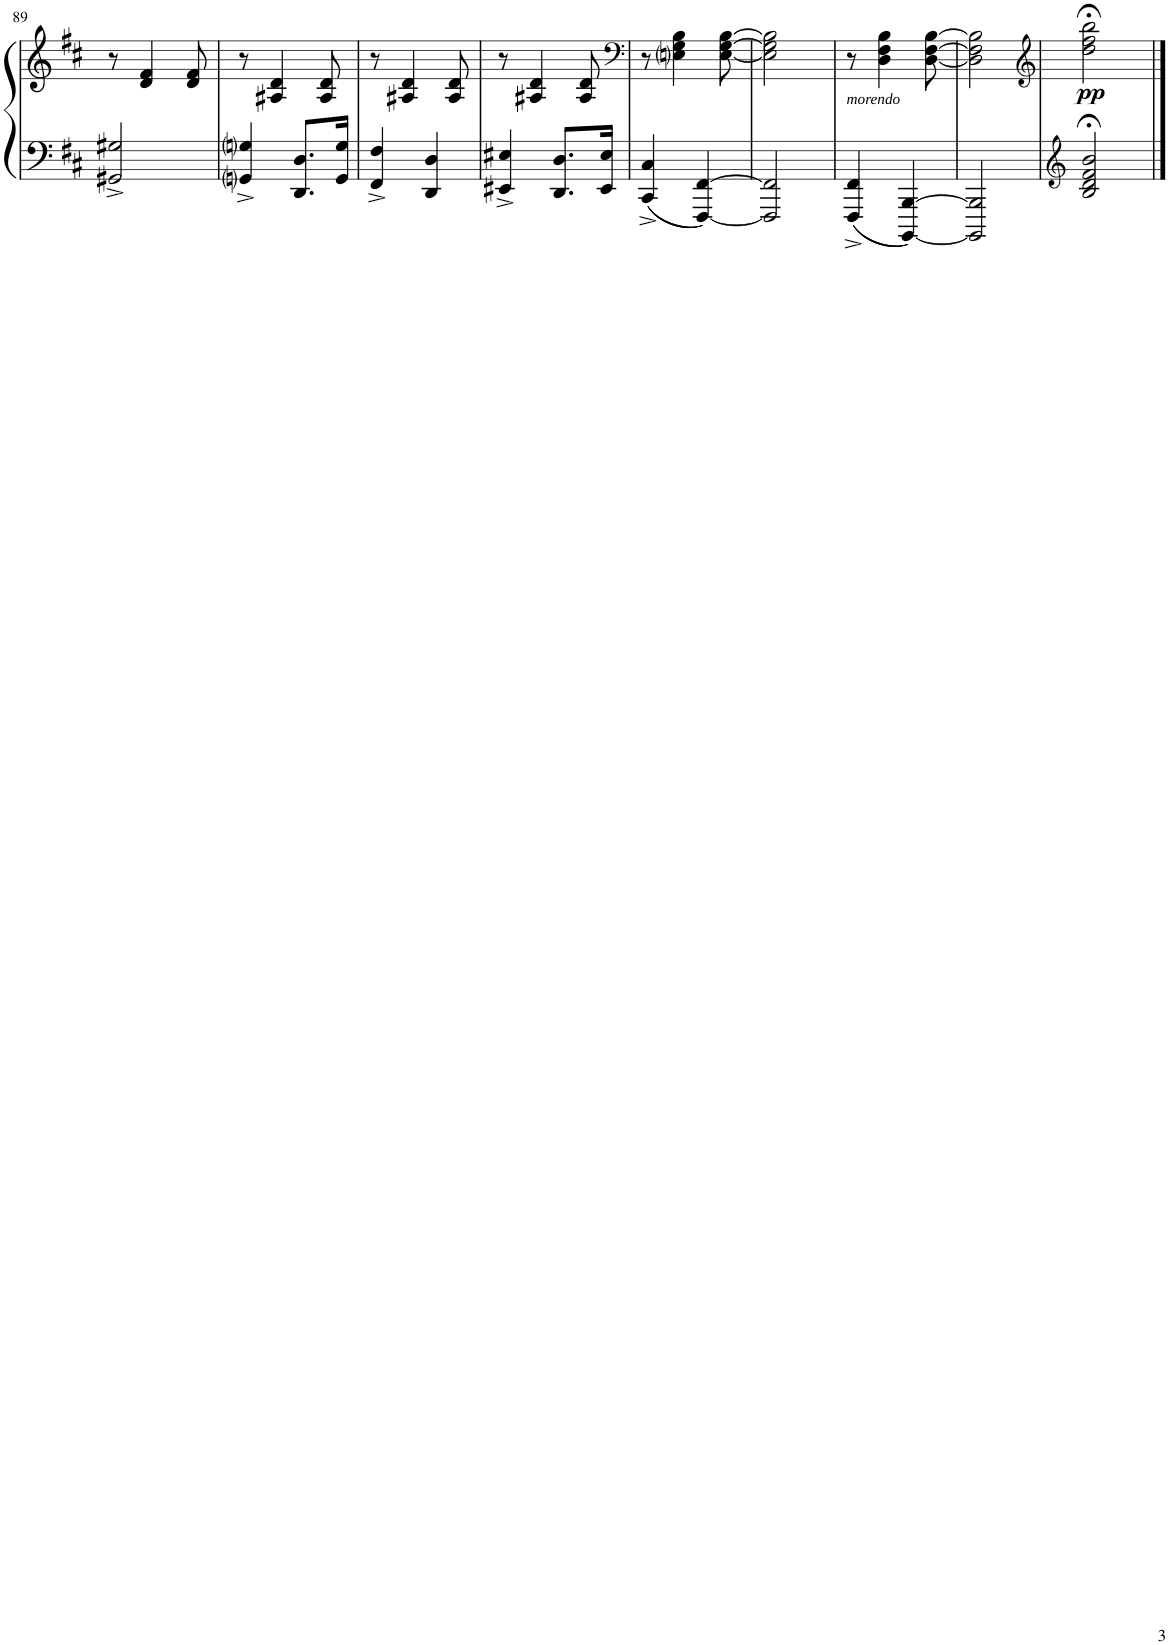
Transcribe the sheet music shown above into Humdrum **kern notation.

**kern	**kern	**dynam
*part1	*part1	*part1
*staff2	*staff1	*staff1/2
*I"Midi_1	*	*
!!LO:PB:g=z
*clefF4	*clefG2	*
*k[f#c#]	*k[f#c#]	*
*D:	*D:	*
*M2/4	*M2/4	*
=89	=89	=89
2GG#X/^ 2G#X/^	8r	.
.	4d/ 4f#/	.
.	8d/ 8f#/	.
=90	=90	=90
4GGni/^ 4Gni/^	8r	.
.	4A#X/ 4d/	.
8.DD/ 8.D/L	.	.
.	8A#/ 8d/	.
16GG/ 16G/Jk	.	.
=91	=91	=91
4FF#/^ 4F#/^	8r	.
.	4A#X/ 4d/	.
4DD/ 4D/	.	.
.	8A#/ 8d/	.
=92	=92	=92
4EE#X/^ 4E#X/^	8r	.
.	4A#X/ 4d/	.
8.DD/ 8.D/L	.	.
.	8A#/ 8d/	.
16EE#/ 16E#/Jk	.	.
=93	=93	=93
*	*clefF4	*
4CC#/^ 4C#/^	8r	.
.	4Eni\ 4G\ 4B\	.
[4FFF#/ [4FF#/	.	.
.	[8E\ [8G\ [8B\	.
=94	=94	=94
2FFF#/] 2FF#/]	2E\] 2G\] 2B\]	.
=95	=95	=95
!LO:TX:a:i:t=morendo	!	!
4FFF#/^ 4FF#/^	8r	.
.	4D\ 4F#\ 4B\	.
[4BBBB/ [4BBB/	.	.
.	[8D\ [8F#\ [8B\	.
=96	=96	=96
2BBBB/] 2BBB/]	2D\] 2F#\] 2B\]	.
=97	=97	=97
*clefG2	*clefG2	*
!	!	!LO:DY:b
2B/;< 2d/;< 2f#/;< 2b/;<	2dd\;< 2ff#\;< 2bb\;<	pp
==	==	==
*-	*-	*-
